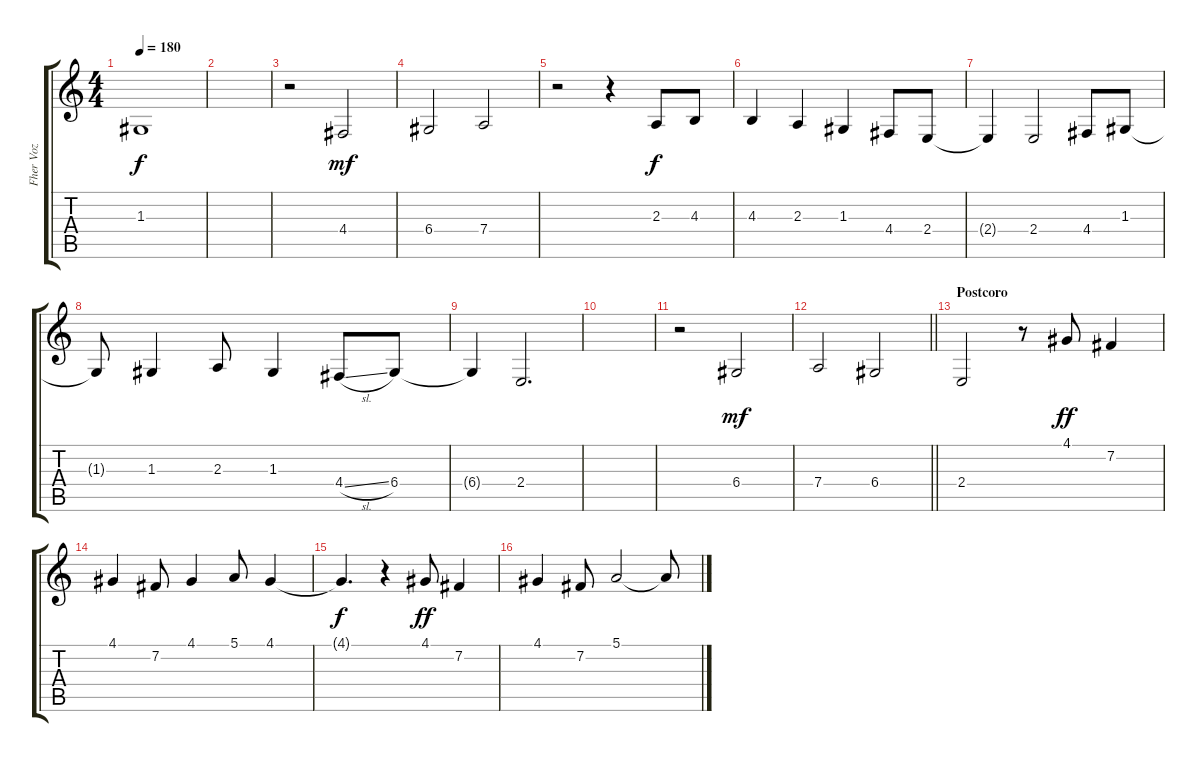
\track ("Fher Voz" "Fher Voz") {instrument flute}
\staff {score tabs}
\tuning (E4 B3 G3 D3 A2 E2) {hide}
\ts (4 4)
\tempo 180
\clef g2
\ks c
1.3.1{dy f} |
|
r.2 4.4.2{dy mf} |
6.4.2 7.4.2 |
r.2 r.4 2.3.8{dy f} 4.3.8 |
4.3.4 2.3.4 1.3.4 4.4.8 2.4.8 |
2.4{t}.4 2.4.2 4.4.8 1.3.8 |
1.3{t}.8 1.3.4 2.3.8 1.3.4 4.4{sl}.8 6.4.8 |
6.4{t}.4 2.4.2{d} |
|
r.2 6.4.2{dy mf} |
\barLineRight lightlight
7.4.2 6.4.2 |
\section ("" "Postcoro")
2.4.2 r.8 4.1.8{dy ff} 7.2.4 |
4.1.4 7.2.8 4.1.4 5.1.8 4.1.4 |
4.1{t}.4{d dy f} r.4 4.1.8{dy ff} 7.2.4 |
4.1.4 7.2.8 5.1.2 5.1{t}.8
